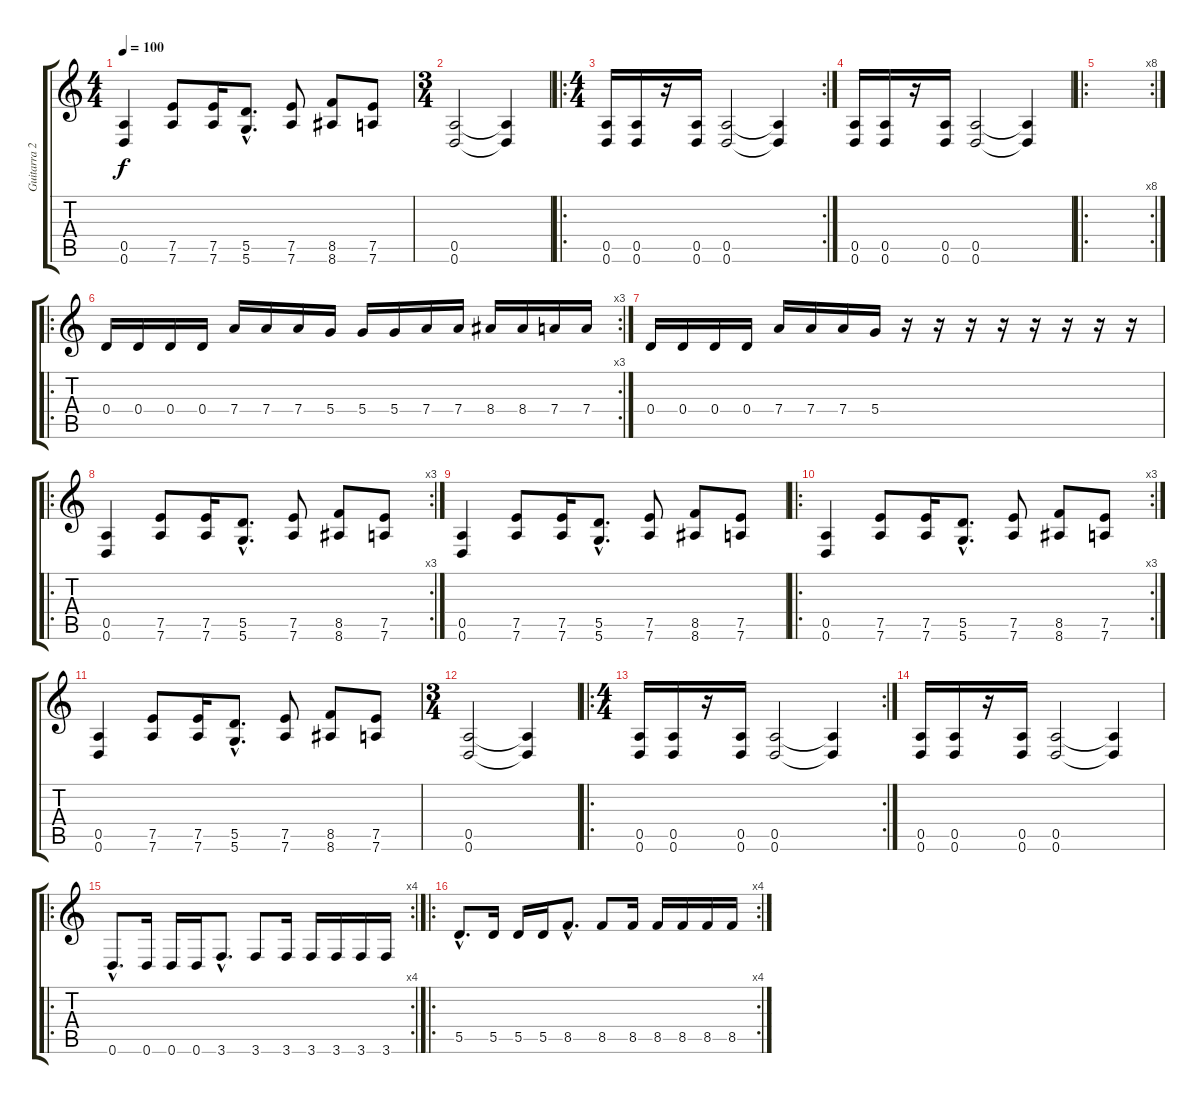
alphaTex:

\track ("Guitarra 2" "Guitarra 2") {instrument distortionguitar}
\staff {score tabs}
\tuning (E4 B3 G3 D3 A2 D2) {hide}
\ts (4 4)
\tempo 100
\clef g2
\ks c
(0.5 0.6).4{dy f} (7.5 7.6).8 (7.5 7.6).16 (5.5{hac} 5.6{hac}).8{d} (7.5 7.6).8 (8.5 8.6).8 (7.5 7.6).8 |
\ts (3 4)
(0.5 0.6).2{instrument distortionguitar} (0.5{t} 0.6{t}).4 |
\ro
\rc 2
\ts (4 4)
(0.5 0.6).16 (0.5 0.6).16 r.16 (0.5 0.6).16 (0.5 0.6).2 (0.5{t} 0.6{t}).4 |
(0.5 0.6).16 (0.5 0.6).16 r.16 (0.5 0.6).16 (0.5 0.6).2 (0.5{t} 0.6{t}).4 |
\ro
\rc 8
|
\ro
\rc 3
0.4.16{instrument electricguitarmuted} 0.4.16 0.4.16 0.4.16 7.4.16 7.4.16 7.4.16 5.4.16 5.4.16 5.4.16 7.4.16 7.4.16 8.4.16 8.4.16 7.4.16 7.4.16 |
0.4.16{instrument distortionguitar} 0.4.16 0.4.16 0.4.16 7.4.16 7.4.16 7.4.16 5.4.16 r.16 r.16 r.16 r.16 r.16 r.16 r.16 r.16 |
\ro
\rc 3
(0.5 0.6).4 (7.5 7.6).8 (7.5 7.6).16 (5.5{hac} 5.6{hac}).8{d} (7.5 7.6).8 (8.5 8.6).8 (7.5 7.6).8 |
(0.5 0.6).4 (7.5 7.6).8 (7.5 7.6).16 (5.5{hac} 5.6{hac}).8{d} (7.5 7.6).8 (8.5 8.6).8 (7.5 7.6).8 |
\ro
\rc 3
(0.5 0.6).4 (7.5 7.6).8 (7.5 7.6).16 (5.5{hac} 5.6{hac}).8{d} (7.5 7.6).8 (8.5 8.6).8 (7.5 7.6).8 |
(0.5 0.6).4 (7.5 7.6).8 (7.5 7.6).16 (5.5{hac} 5.6{hac}).8{d} (7.5 7.6).8 (8.5 8.6).8 (7.5 7.6).8 |
\ts (3 4)
(0.5 0.6).2 (0.5{t} 0.6{t}).4 |
\ro
\rc 2
\ts (4 4)
(0.5 0.6).16 (0.5 0.6).16 r.16 (0.5 0.6).16 (0.5 0.6).2 (0.5{t} 0.6{t}).4 |
(0.5 0.6).16 (0.5 0.6).16 r.16 (0.5 0.6).16 (0.5 0.6).2 (0.5{t} 0.6{t}).4 |
\ro
\rc 4
0.6{hac}.8{d instrument distortionguitar} 0.6.16 0.6.16 0.6.16 3.6{hac}.8{d} 3.6.8 3.6.16 3.6.16 3.6.16 3.6.16 3.6.16 |
\ro
\rc 4
5.5{hac}.8{d instrument distortionguitar} 5.5.16 5.5.16 5.5.16 8.5{hac}.8{d} 8.5.8 8.5.16 8.5.16 8.5.16 8.5.16 8.5.16
